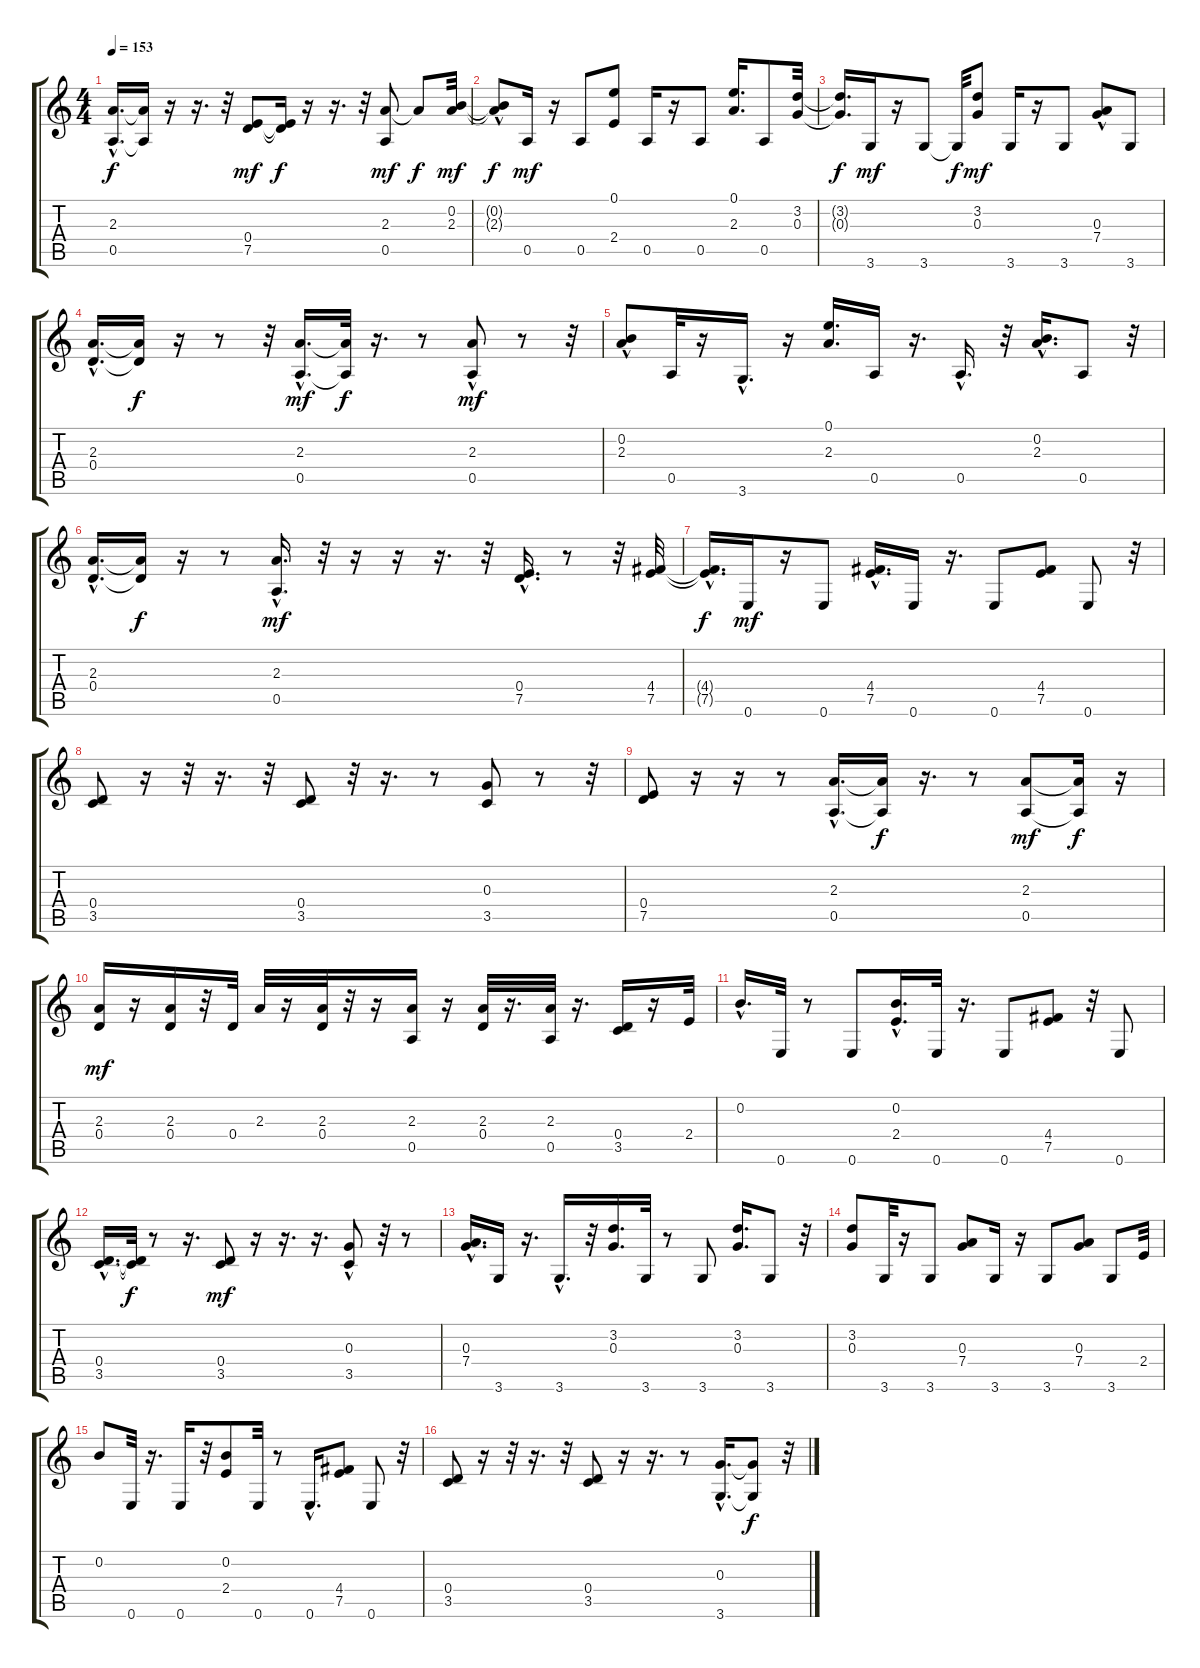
\track "" {instrument overdrivenguitar}
\staff {score tabs}
\tuning (E4 B3 G3 D3 A2 E2) {hide}
\ts (4 4)
\tempo 153
\clef g2
\ks c
(2.3{hac t} 0.5{hac t}).16{d dy f} (2.3{t} 0.5{t}).16 r.16 r.16{d} r.32 (0.4 7.5).8{dy mf} (0.4{t} 7.5{t}).16{dy f} r.16 r.16{d} r.32 (2.3 0.5).8{dy mf} 2.3{t}.8{dy f} (0.2 2.3).32{dy mf} |
(0.2{hac t} 2.3{t}).8{dy f} 0.5.16{dy mf} r.16 0.5.8 (0.1 2.4).8 0.5.16 r.16 0.5.8 (0.1 2.3).16{d} 0.5.8 (3.2 0.3).32 |
(3.2{t} 0.3{t}).16{d dy f} 3.6.16{dy mf} r.16 3.6.8 3.6{t}.32{dy f} (3.2 0.3).8{dy mf} 3.6.16 r.16 3.6.8 (0.3 7.4{hac}).8 3.6.8 |
(2.3{hac} 0.4{hac}).16{d} (2.3{t} 0.4{t}).16{dy f} r.16 r.8 r.32 (2.3{hac} 0.5{hac}).16{d dy mf} (2.3{t} 0.5{t}).32{dy f} r.16{d} r.8 (2.3 0.5{hac}).8{dy mf} r.8 r.32 |
(0.2{hac} 2.3).8 0.5.32 r.16 3.6{hac}.16{d} r.16 (0.1 2.3).16{d} 0.5.16 r.16{d} 0.5{hac}.16{d} r.32 (0.2{hac} 2.3).16{d} 0.5.8 r.32 |
(2.3{hac} 0.4{hac}).16{d} (2.3{t} 0.4{t}).16{dy f} r.16 r.8 (2.3{hac} 0.5{hac}).16{d dy mf} r.32 r.16 r.16 r.16{d} r.32 (0.4{hac} 7.5{hac}).16{d} r.8 r.32 (4.4 7.5).32 |
(4.4{hac t} 7.5{hac t}).16{d dy f} 0.6.16{dy mf} r.16 0.6.8 (4.4{hac} 7.5).16{d} 0.6.16 r.16{d} 0.6.8 (4.4 7.5).8 0.6.8 r.32 |
(0.4 3.5).8 r.16 r.32 r.16{d} r.32 (0.4 3.5).8 r.32 r.16{d} r.8 (0.3 3.5).8 r.8 r.32 |
(0.4 7.5).8 r.16 r.16 r.8 (2.3{hac} 0.5{hac}).16{d} (2.3{t} 0.5{t}).16{dy f} r.16{d} r.8 (2.3 0.5).8{dy mf} (2.3{t} 0.5{t}).16{dy f} r.16 |
(2.3 0.4).16{dy mf} r.16 (2.3 0.4).16 r.32 0.4.32 2.3.32 r.16 (2.3 0.4).32 r.32 r.16 (2.3 0.5).16 r.16 (2.3 0.4).32 r.16{d} (2.3 0.5).32 r.16{d} (0.4 3.5).16 r.16 2.4.32 |
0.2{hac}.16{d} 0.6.32 r.8 0.6.8 (0.2{hac} 2.4).16{d} 0.6.32 r.16{d} 0.6.8 (4.4 7.5).8 r.32 0.6.8 |
(0.4{hac} 3.5{hac}).16{d} (0.4{t} 3.5{t}).32{dy f} r.8 r.16{d} (0.4 3.5).8{dy mf} r.16 r.16{d} r.16{d} (0.3 3.5{hac}).8 r.32 r.8 |
(0.3{hac} 7.4{hac}).16{d} 3.6.16 r.16{d} 3.6{hac}.16{d} r.32 (3.2 0.3).16{d} 3.6.32 r.8 3.6.8 (3.2 0.3).16{d} 3.6.8 r.32 |
(3.2 0.3).8 3.6.32 r.16 3.6.8 (0.3 7.4).8 3.6.16 r.16 3.6.8 (0.3 7.4).8 3.6.8 2.4.32 |
0.2.8 0.6.32 r.16{d} 0.6.16 r.32 (0.2 2.4).8 0.6.32 r.8 0.6{hac}.16{d} (4.4 7.5).8 0.6.8 r.32 |
(0.4 3.5).8 r.16 r.32 r.16{d} r.32 (0.4 3.5).8 r.16 r.16{d} r.8 (0.3{hac} 3.6{hac}).16{d} (0.3{t} 3.6{t}).8{dy f} r.32
